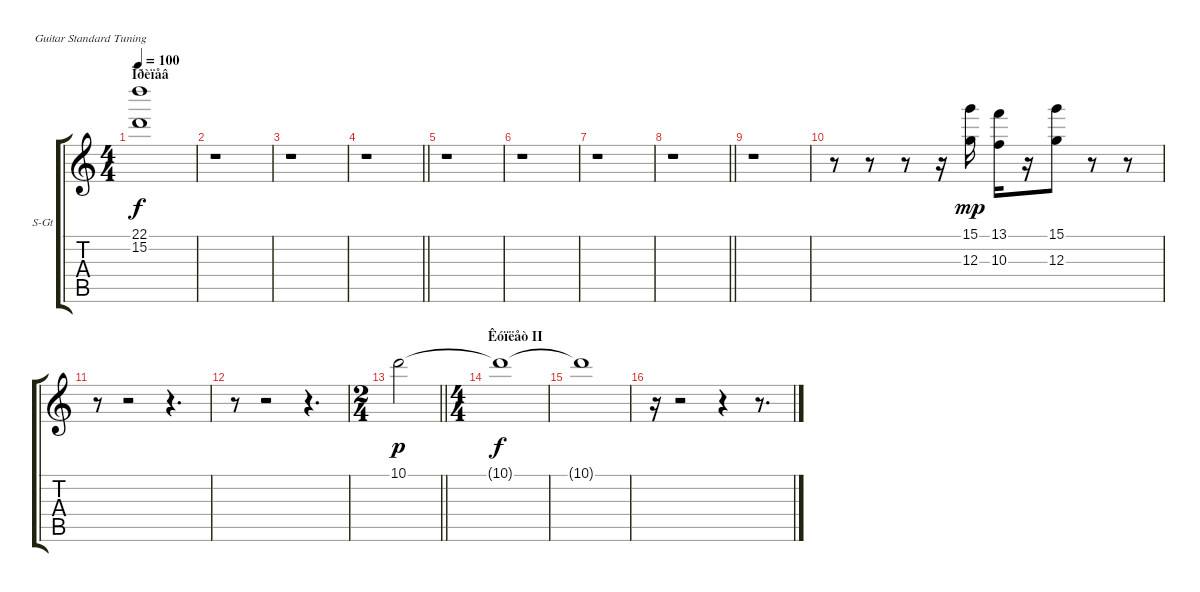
\bracketExtendMode groupsimilarinstruments
\firstSystemTrackNameOrientation horizontal
\otherSystemsTrackNameOrientation horizontal
\track ("Àëåêñàíäð «Wish» Àíäðþõèí" "S-Gt") {instrument fx1rain}
\staff {score tabs}
\tuning (E4 B3 G3 D3 A2 E2)
\displaytranspose 12
\ts (4 4)
\section ("" "Ïðèïåâ")
\tempo 100
\clef g2
\ks c
(22.1{t} 15.2{t}).1{dy f} |
r.1 |
r.1 |
\barLineRight lightlight
r.1 |
r.1 |
r.1 |
r.1 |
\barLineRight lightlight
r.1 |
r.1 |
r.8 r.8 r.8 r.16 (15.1 12.3).16{dy mp} (13.1 10.3).16 r.16 (15.1 12.3).8 r.8 r.8 |
r.8 r.2 r.4{d} |
r.8 r.2 r.4{d} |
\ts (2 4)
\beaming (8 2 2)
\barLineRight lightlight
10.1.2{dy p} |
\ts (4 4)
\beaming (8 2 2 2 2)
\section ("" "Êóïëåò II")
10.1{t}.1{dy f} |
10.1{t}.1 |
r.16 r.2 r.4 r.8{d}
